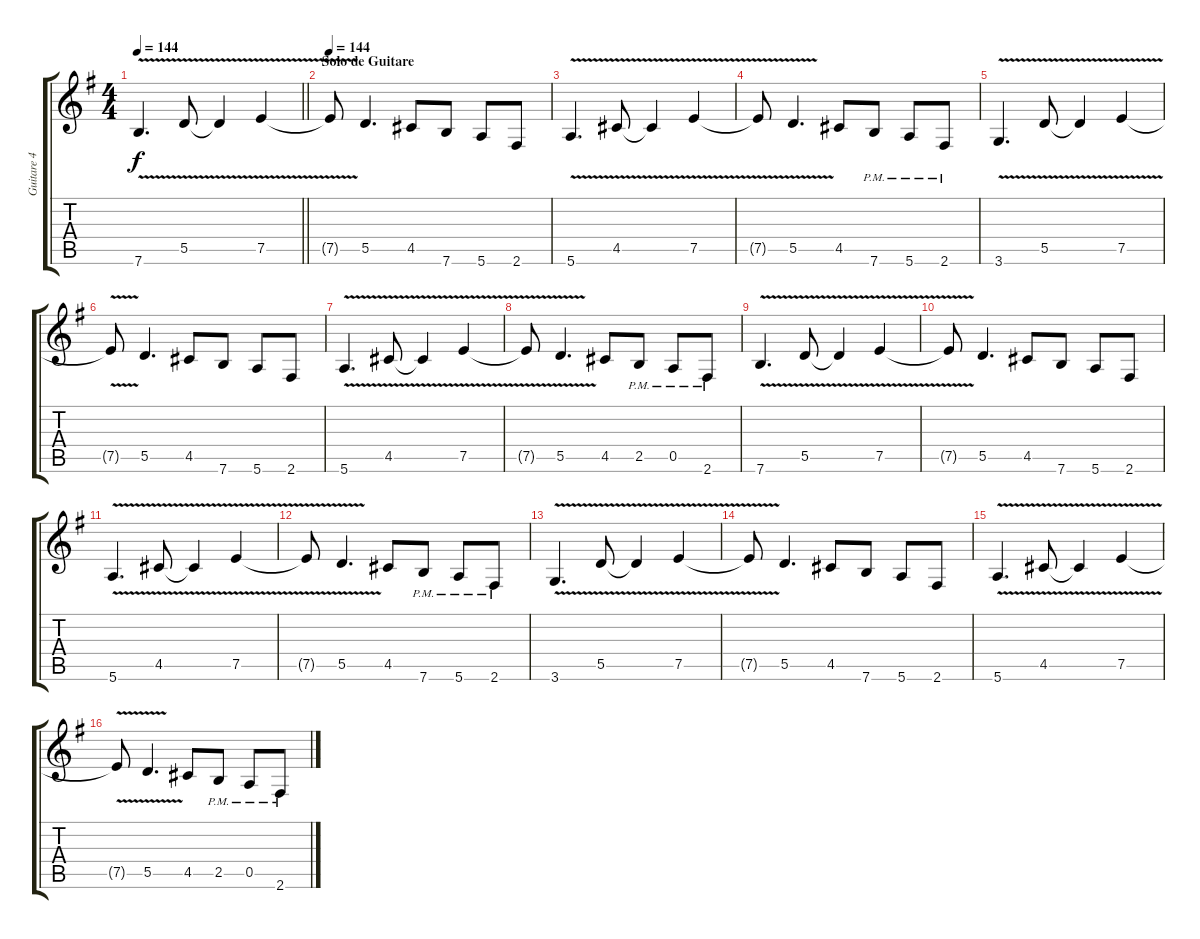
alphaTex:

\track ("Guitare 4" "Guitare 4") {instrument distortionguitar}
\staff {score tabs}
\tuning (E4 B3 G3 D3 A2 E2) {hide}
\ts (4 4)
\tempo 144
\clef g2
\barLineRight lightlight
\ks g
7.6{v}.4{d dy f} 5.5{v}.8 5.5{t}.4 7.5{v}.4 |
\section ("" "Solo de Guitare")
\tempo 144
7.5{t}.8 5.5.4{d} 4.5.8 7.6.8 5.6.8 2.6.8 |
5.6{v}.4{d} 4.5{v}.8 4.5{t}.4 7.5{v}.4 |
7.5{t}.8 5.5{v}.4{d} 4.5.8 7.6{pm}.8 5.6{pm}.8 2.6{pm}.8 |
3.6{v}.4{d} 5.5{v}.8 5.5{t}.4 7.5{v}.4 |
7.5{t}.8 5.5.4{d} 4.5.8 7.6.8 5.6.8 2.6.8 |
5.6{v}.4{d} 4.5{v}.8 4.5{t}.4 7.5{v}.4 |
7.5{t}.8 5.5{v}.4{d} 4.5.8 2.5{pm}.8 0.5{pm}.8 2.6{pm}.8 |
7.6{v}.4{d} 5.5{v}.8 5.5{t}.4 7.5{v}.4 |
7.5{t}.8 5.5.4{d} 4.5.8 7.6.8 5.6.8 2.6.8 |
5.6{v}.4{d} 4.5{v}.8 4.5{t}.4 7.5{v}.4 |
7.5{t}.8 5.5{v}.4{d} 4.5.8 7.6{pm}.8 5.6{pm}.8 2.6{pm}.8 |
3.6{v}.4{d} 5.5{v}.8 5.5{t}.4 7.5{v}.4 |
7.5{t}.8 5.5.4{d} 4.5.8 7.6.8 5.6.8 2.6.8 |
5.6{v}.4{d} 4.5{v}.8 4.5{t}.4 7.5{v}.4 |
7.5{t}.8 5.5{v}.4{d} 4.5.8 2.5{pm}.8 0.5{pm}.8 2.6{pm}.8
